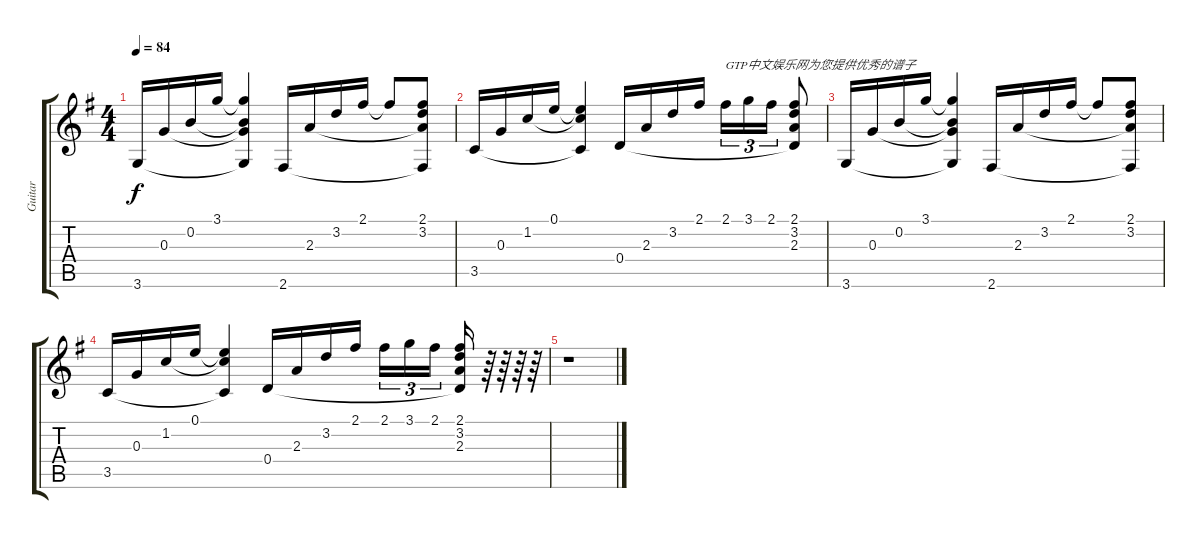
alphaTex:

\track ("Guitar" "Guitar") {instrument acousticguitarsteel}
\staff {score tabs}
\tuning (E4 B3 G3 D3 A2 E2) {hide}
\ts (4 4)
\tempo 84
\clef g2
\ks g
3.6.16{dy f} 0.3.16 0.2.16 3.1.16 (3.1{t} 0.2{t} 0.3{t} 3.6{t}).4 2.6.16 2.3.16 3.2.16 2.1.16 2.1{t}.8 (2.1 3.2 2.3{t} 2.6{t}).8 |
3.5.16 0.3.16 1.2.16 0.1.16 (0.1{t} 1.2{t} 3.5{t}).4 0.4.16 2.3.16 3.2.16 2.1.16 2.1.16{tu (3 2) txt "GTP中文娱乐网为您提供优秀的谱子"} 3.1.16{tu (3 2)} 2.1.16{tu (3 2)} (2.1 3.2 2.3 0.4{t}).8 |
3.6.16 0.3.16 0.2.16 3.1.16 (3.1{t} 0.2{t} 0.3{t} 3.6{t}).4 2.6.16 2.3.16 3.2.16 2.1.16 2.1{t}.8 (2.1 3.2 2.3{t} 2.6{t}).8 |
3.5.16{txt " "} 0.3.16 1.2.16 0.1.16 (0.1{t} 1.2{t} 3.5{t}).4 0.4.16 2.3.16 3.2.16 2.1.16 2.1.16{tu (3 2)} 3.1.16{tu (3 2)} 2.1.16{tu (3 2) beam splitsecondary} (2.1 3.2 2.3 0.4{t}).16 r.64 r.64 r.64 r.64 |
r.1
